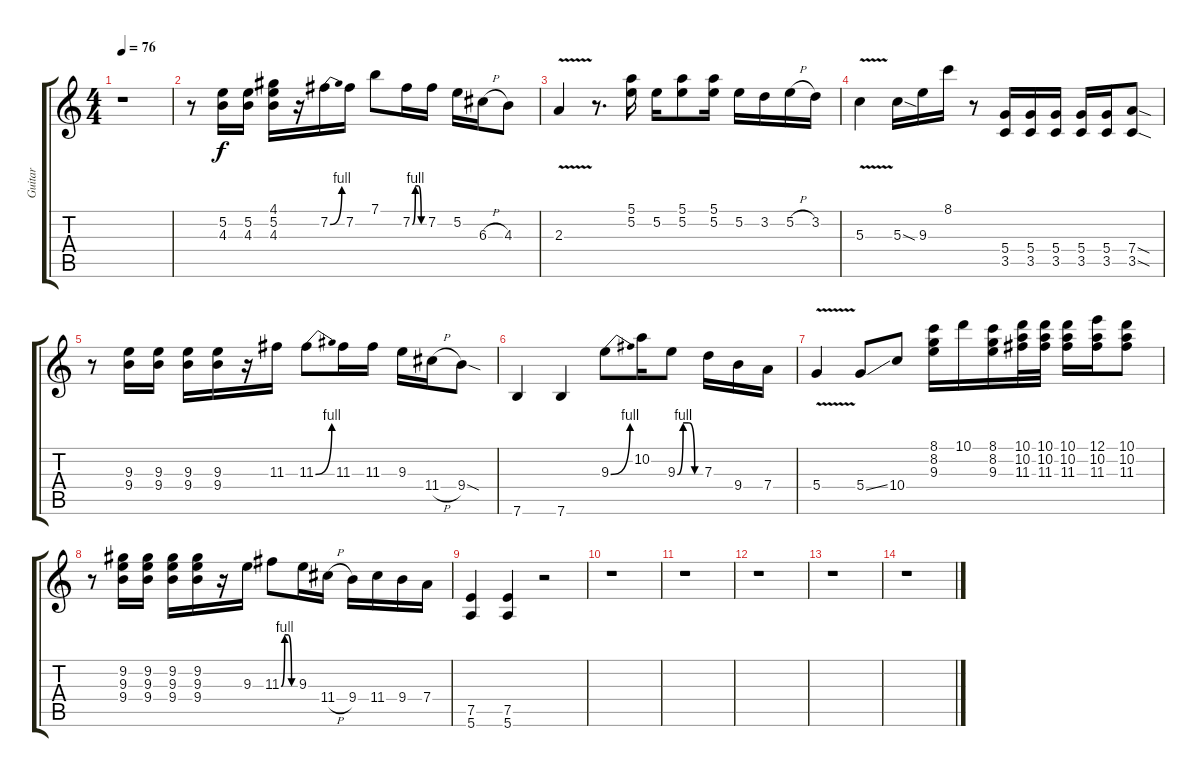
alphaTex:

\track ("Guitar" "Guitar") {instrument electricguitarclean}
\staff {score tabs}
\tuning (E4 B3 G3 D3 A2 E2) {hide}
\ts (4 4)
\tempo 76
\clef g2
\ks c
r.1{dy f} |
r.8 (5.2 4.3).16 (5.2 4.3).16 (4.1 5.2 4.3).16 r.16 7.2{be (bend 0 0 60 4)}.16 7.2.16 7.1.8 7.2{be (custom 0 0 15 4 30 4 45 0 60 0)}.16 7.2.16 5.2.16 6.3{h}.16 4.3.8 |
2.3{v}.4 r.8{d} (5.1 5.2).16 5.2.16 (5.1 5.2).8 (5.1 5.2).16 5.2.16 3.2.16 5.2{h}.16 3.2.16 |
5.3{v}.4 5.3{sod}.16 9.3.16 8.1.16 r.8 (5.4 3.5).16 (5.4 3.5).16 (5.4 3.5).16 (5.4 3.5).16 (5.4 3.5).16 (7.4{sod} 3.5{sod}).8 |
r.8 (9.3 9.4).16 (9.3 9.4).16 (9.3 9.4).16 (9.3 9.4).16 r.16 11.3.16 11.3{be (bend 0 0 60 4)}.8 11.3.16 11.3.16 9.3.16 11.4{h}.16 9.4{sod}.8 |
7.6.4 7.6.4 9.3{be (bend 0 0 60 4)}.8 10.2.16 9.3{be (custom 0 0 15 4 30 4 45 0 60 0)}.8 7.3.16 9.4.16 7.4.16 |
5.4{v}.4 5.4{ss}.8 10.4.8 (8.1 8.2 9.3).16 10.1.16 (8.1 8.2 9.3).16 (10.1 10.2 11.3).32 (10.1 10.2 11.3).32 (10.1 10.2 11.3).16 (12.1 10.2 11.3).16 (10.1 10.2 11.3).8 |
r.8 (9.2 9.3 9.4).16 (9.2 9.3 9.4).16 (9.2 9.3 9.4).16 (9.2 9.3 9.4).16 r.16 9.3.16 11.3{be (custom 0 0 15 4 30 4 45 0 60 0)}.8 9.3.16 11.4{h}.16 9.4.16 11.4.16 9.4.16 7.4.16 |
(7.5 5.6).4 (7.5 5.6).4 r.2 |
r.1 |
r.1 |
r.1 |
r.1 |
r.1
